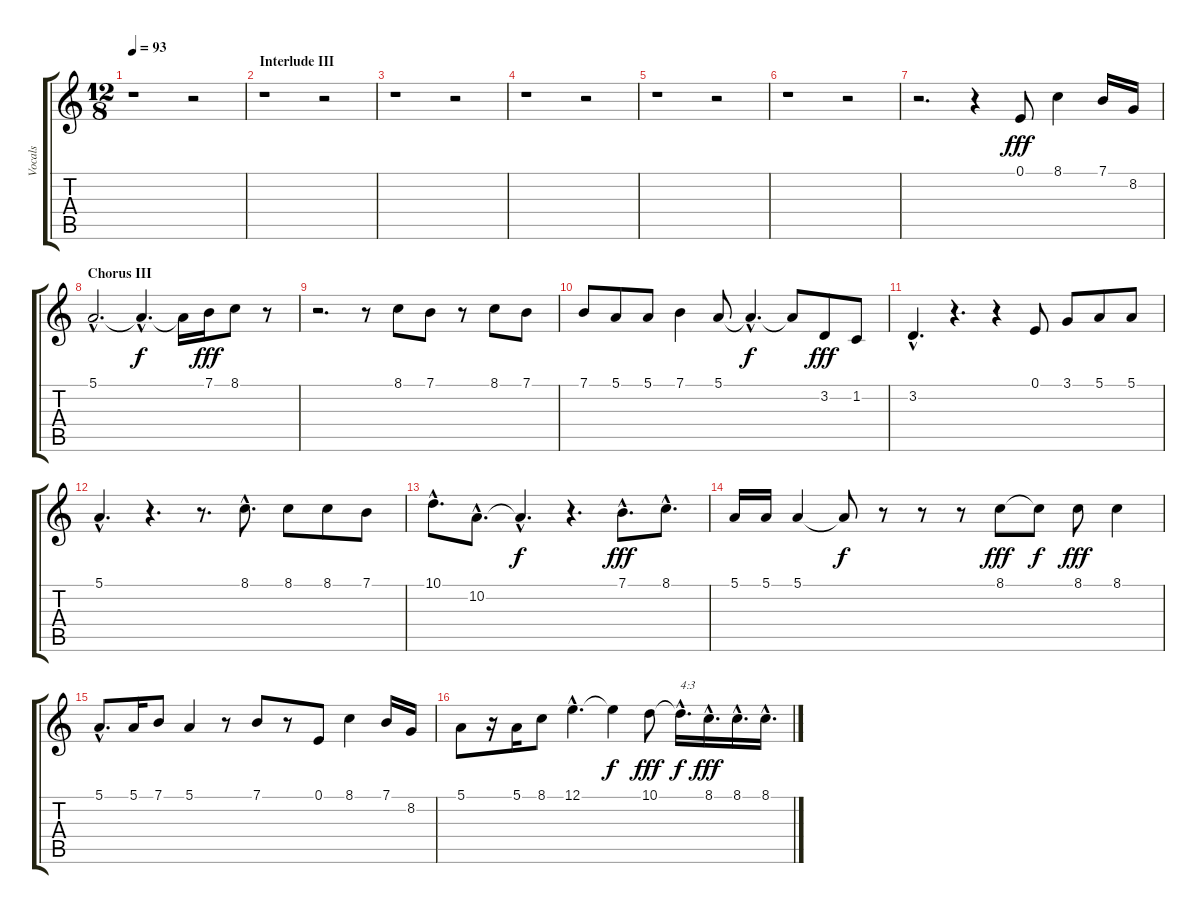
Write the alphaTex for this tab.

\track ("Vocals" "Vocals") {instrument lead6voice}
\staff {score tabs}
\tuning (E4 B3 G3 D3 A2 E2) {hide}
\ts (12 8)
\tempo 93
\clef g2
\ks c
r.1{dy f} r.2 |
\section ("" "Interlude III")
r.1 r.2 |
r.1 r.2 |
r.1 r.2 |
r.1 r.2 |
r.1 r.2 |
r.2{d} r.4 0.1.8{dy fff} 8.1.4 7.1.16 8.2.16 |
\section ("" "Chorus III")
5.1{hac}.2{d} 5.1{hac t}.4{d dy f} 5.1{t}.16 7.1.16{dy fff} 8.1.8 r.8 |
r.2{d} r.8 8.1.8 7.1.8 r.8 8.1.8 7.1.8 |
7.1.8 5.1.8 5.1.8 7.1.4 5.1.8 5.1{hac t}.4{d dy f} 5.1{t}.8 3.2.8{dy fff} 1.2.8 |
3.2{hac}.4{d} r.4{d} r.4 0.1.8 3.1.8 5.1.8 5.1.8 |
5.1{hac}.4{d} r.4{d} r.8{d} 8.1{hac}.8{d} 8.1.8 8.1.8 7.1.8 |
10.1{hac}.8{d} 10.2{hac}.8{d} 10.2{hac t}.4{d dy f} r.4{d} 7.1{hac}.8{d dy fff} 8.1{hac}.8{d} |
5.1.16 5.1.16 5.1.4 5.1{t}.8{dy f} r.8 r.8 r.8 8.1.8{dy fff} 8.1{t}.8{dy f} 8.1.8{dy fff} 8.1.4 |
5.1{hac}.8{d} 5.1.16 7.1.8 5.1.4 r.8 7.1.8 r.8 0.1.8 8.1.4 7.1.16 8.2.16 |
5.1.8 r.16 5.1.16 8.1.8 12.1{hac}.4{d} 12.1{t}.4{dy f} 10.1.8{dy fff} 10.1{hac t}.16{d txt "4:3" dy f} 8.1{hac}.16{d dy fff} 8.1{hac}.16{d} 8.1{hac}.16{d}
